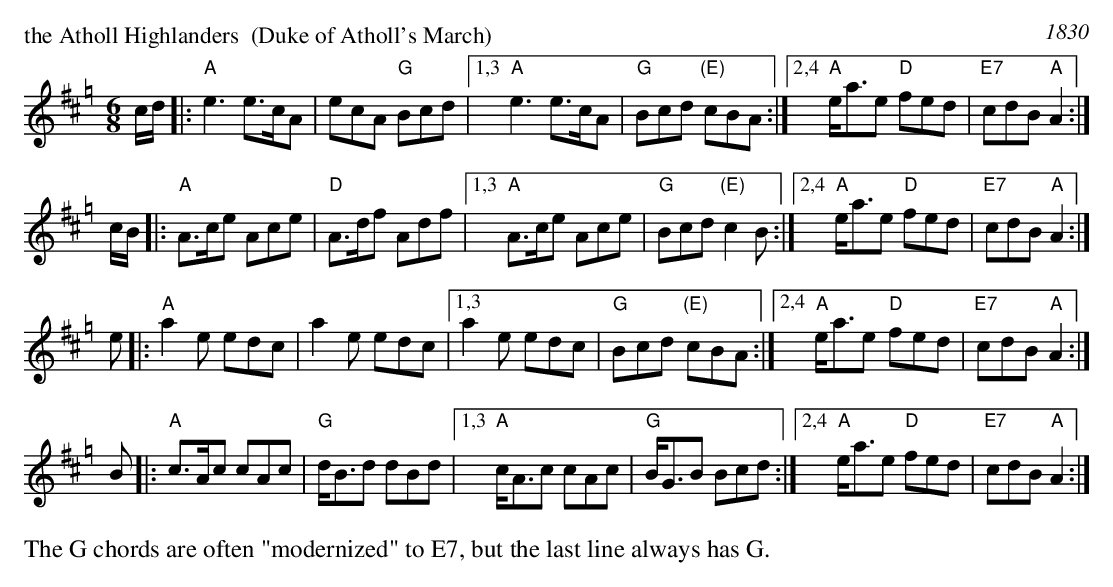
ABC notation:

X:1
P: the Atholl Highlanders  (Duke of Atholl's March)
O: 1830
M: 6/8
L: 1/8
K: AMix=g
c/d/ \
|: "A"e3 e>cA | ecA "G" Bcd \
|[1,3 "A"e3 e>cA | "G"Bcd "(E)"cBA \
:|2,4 "A"e<ae "D"fed |"E7"cdB "A" A2 :|
c/B/ \
|: "A"A>ce Ace | "D"A>df Adf \
|[1,3 "A"A>ce Ace | "G"Bcd "(E)"c2B \
:|2,4 "A"e<ae "D"fed |"E7"cdB "A" A2 :|
e \
|: "A"a2e edc | a2e edc \
|[1,3 a2e edc | "G"Bcd "(E)"cBA \
:|2,4 "A"e<ae "D"fed |"E7"cdB "A" A2 :|
B \
|: "A"c>Ac cAc | "G"d<Bd dBd \
|[1,3 "A"c<Ac cAc | "G"B<GB Bcd \
:|2,4 "A"e<ae "D"fed | "E7"cdB "A"A2 :|
